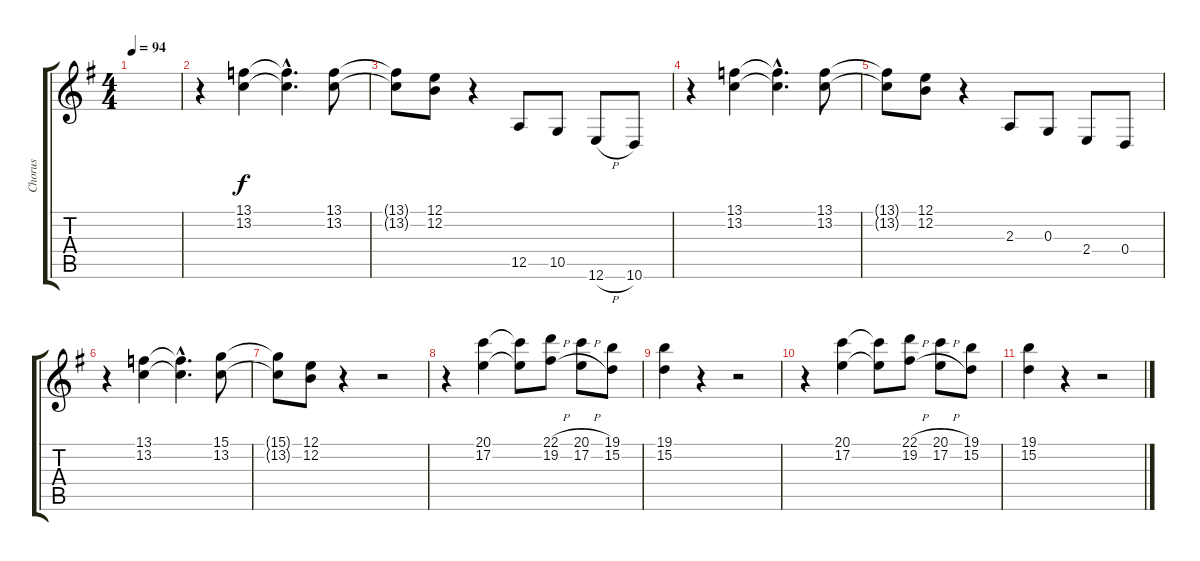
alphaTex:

\track ("Chorus" "Chorus") {instrument synthvoice}
\staff {score tabs}
\tuning (E4 B3 G3 D3 A2 E2) {hide}
\ts (4 4)
\tempo 94
\clef g2
\ks g
|
r.4 (13.1 13.2).4 (13.1{hac t} 13.2{hac t}).4{d} (13.1 13.2).8 |
(13.1{t} 13.2{t}).8 (12.1 12.2).8 r.4 12.5.8 10.5.8 12.6{h}.8 10.6.8 |
r.4 (13.1 13.2).4 (13.1{hac t} 13.2{hac t}).4{d} (13.1 13.2).8 |
(13.1{t} 13.2{t}).8 (12.1 12.2).8 r.4 2.3.8 0.3.8 2.4.8 0.4.8 |
r.4 (13.1 13.2).4 (13.1{hac t} 13.2{hac t}).4{d} (15.1 13.2).8 |
(15.1{t} 13.2{t}).8 (12.1 12.2).8 r.4 r.2 |
r.4 (20.1 17.2).4 (20.1{t} 17.2{t}).8 (22.1{h} 19.2{h}).8 (20.1{h} 17.2{h}).8 (19.1 15.2).8 |
(19.1 15.2).4 r.4 r.2 |
r.4 (20.1 17.2).4 (20.1{t} 17.2{t}).8 (22.1{h} 19.2{h}).8 (20.1{h} 17.2{h}).8 (19.1 15.2).8 |
(19.1 15.2).4 r.4 r.2
